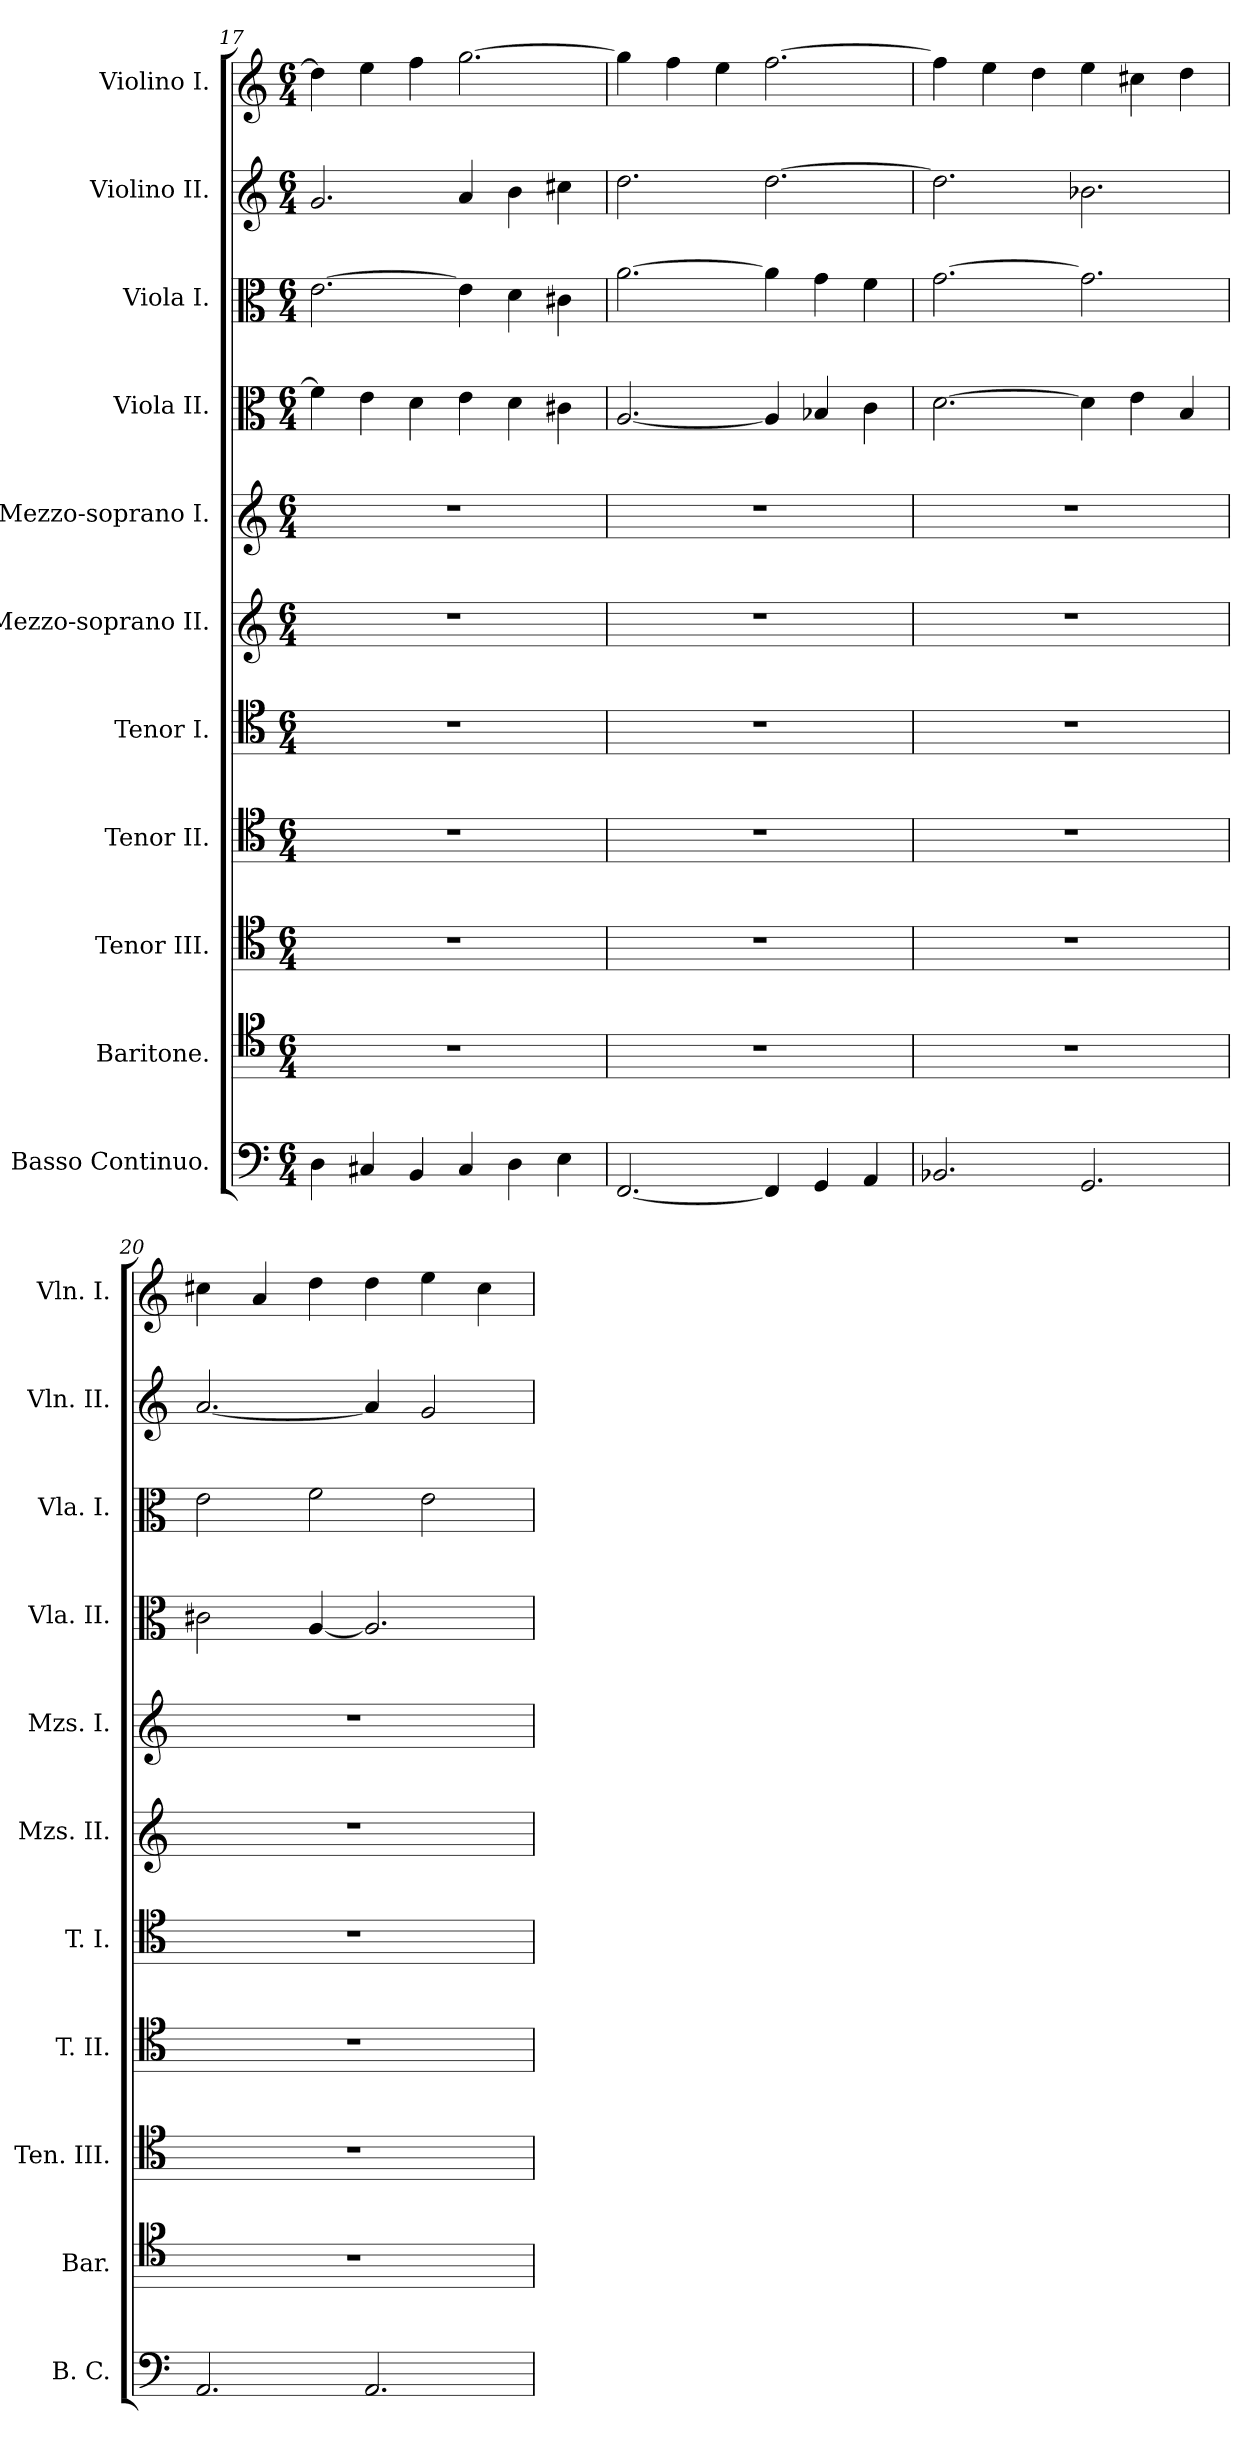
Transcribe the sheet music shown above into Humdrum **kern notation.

**kern	**kern	**kern	**kern	**kern	**kern	**kern	**kern	**kern	**kern	**kern
*part11	*part10	*part9	*part8	*part7	*part6	*part5	*part4	*part3	*part2	*part1
*staff11	*staff10	*staff9	*staff8	*staff7	*staff6	*staff5	*staff4	*staff3	*staff2	*staff1
*I"Basso Continuo.	*I"Baritone.	*I"Tenor III.	*I"Tenor II.	*I"Tenor I.	*I"Mezzo-soprano II.	*I"Mezzo-soprano I.	*I"Viola II.	*I"Viola I.	*I"Violino II.	*I"Violino I.
*I'B. C.	*I'Bar.	*I'Ten. III.	*I'T. II.	*I'T. I.	*I'Mzs. II.	*I'Mzs. I.	*I'Vla. II.	*I'Vla. I.	*I'Vln. II.	*I'Vln. I.
*clefF4	*clefC5	*clefC4	*clefC4	*clefC4	*clefG2	*clefG2	*clefC3	*clefC3	*clefG2	*clefG2
*k[]	*k[]	*k[]	*k[]	*k[]	*k[]	*k[]	*k[]	*k[]	*k[]	*k[]
*M6/4	*M6/4	*M6/4	*M6/4	*M6/4	*M6/4	*M6/4	*M6/4	*M6/4	*M6/4	*M6/4
=17	=17	=17	=17	=17	=17	=17	=17	=17	=17	=17
4D\	1.r	1.r	1.r	1.r	1.r	1.r	4f\]	[2.e\	2.g/	4dd\]
4C#X/	.	.	.	.	.	.	4e\	.	.	4ee\
4BB/	.	.	.	.	.	.	4d\	.	.	4ff\
4C#/	.	.	.	.	.	.	4e\	4e\]	4a/	[2.gg\
4D\	.	.	.	.	.	.	4d\	4d\	4b\	.
4E\	.	.	.	.	.	.	4c#X\	4c#X\	4cc#X\	.
=18	=18	=18	=18	=18	=18	=18	=18	=18	=18	=18
[2.FF/	1.r	1.r	1.r	1.r	1.r	1.r	[2.A/	[2.a\	2.dd\	4gg\]
.	.	.	.	.	.	.	.	.	.	4ff\
.	.	.	.	.	.	.	.	.	.	4ee\
4FF/]	.	.	.	.	.	.	4A/]	4a\]	[2.dd\	[2.ff\
4GG/	.	.	.	.	.	.	4B-X/	4g\	.	.
4AA/	.	.	.	.	.	.	4c\	4f\	.	.
=19	=19	=19	=19	=19	=19	=19	=19	=19	=19	=19
2.BB-X/	1.r	1.r	1.r	1.r	1.r	1.r	[2.d\	[2.g\	2.dd\]	4ff\]
.	.	.	.	.	.	.	.	.	.	4ee\
.	.	.	.	.	.	.	.	.	.	4dd\
2.GG/	.	.	.	.	.	.	4d\]	2.g\]	2.b-X\	4ee\
.	.	.	.	.	.	.	4e\	.	.	4cc#X\
.	.	.	.	.	.	.	4B/	.	.	4dd\
=20	=20	=20	=20	=20	=20	=20	=20	=20	=20	=20
2.AA/	1.r	1.r	1.r	1.r	1.r	1.r	2c#X\	2e\	[2.a/	4cc#X\
.	.	.	.	.	.	.	.	.	.	4a/
.	.	.	.	.	.	.	[4A/	2f\	.	4dd\
2.AA/	.	.	.	.	.	.	2.A/]	.	4a/]	4dd\
.	.	.	.	.	.	.	.	2e\	2g/	4ee\
.	.	.	.	.	.	.	.	.	.	4cc#\
=	=	=	=	=	=	=	=	=	=	=
*-	*-	*-	*-	*-	*-	*-	*-	*-	*-	*-
